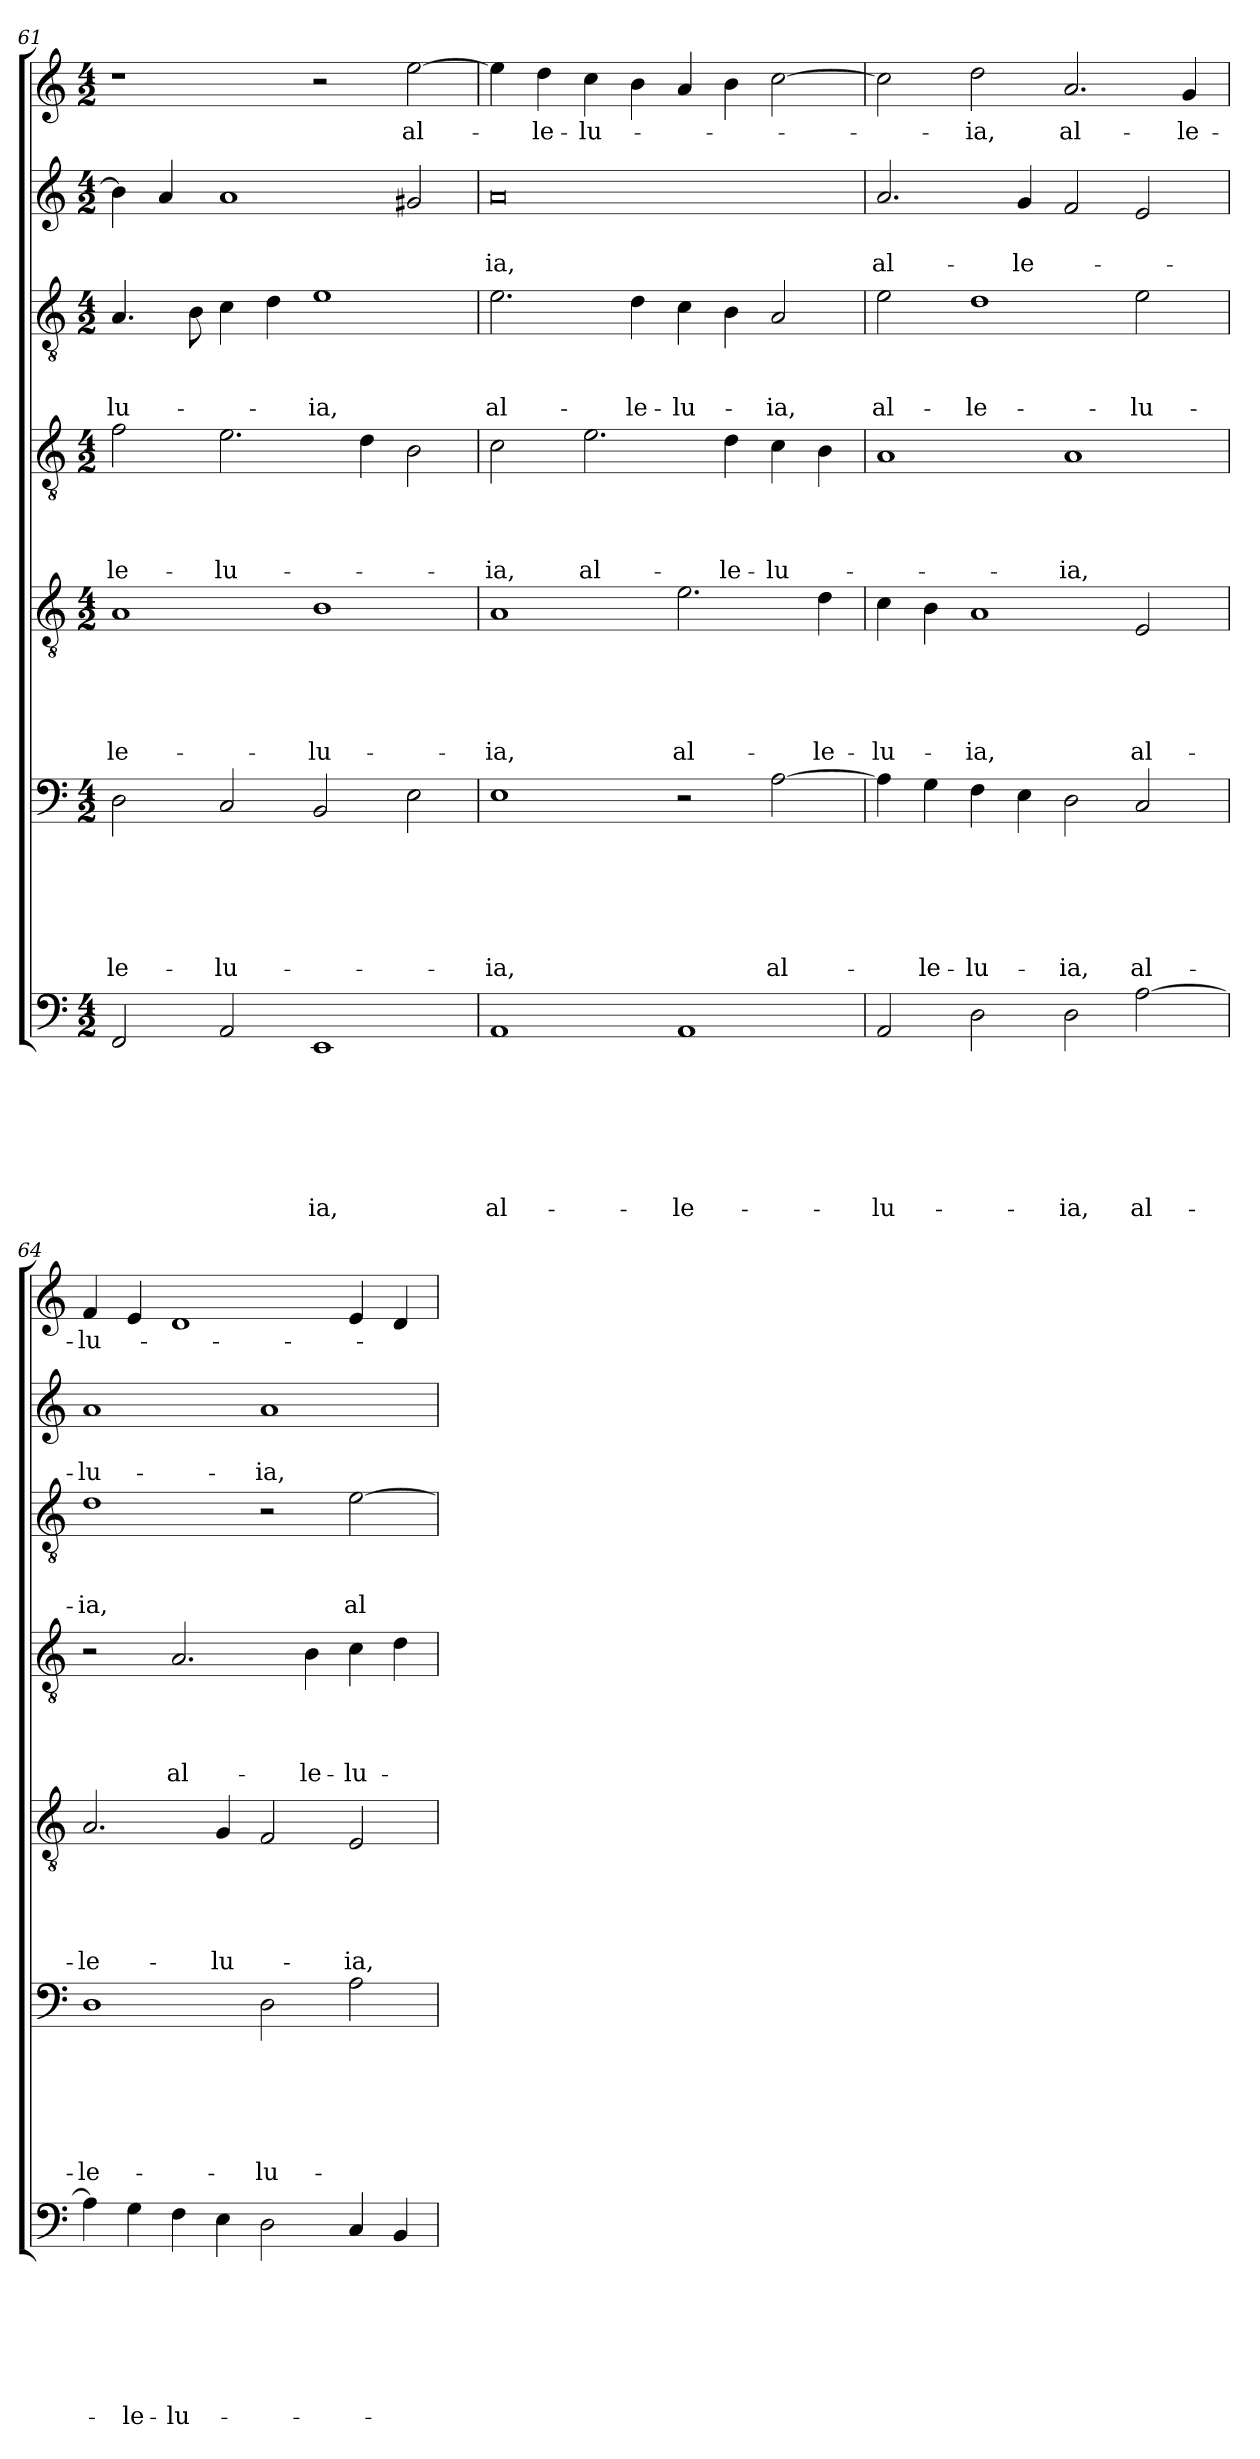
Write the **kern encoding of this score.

**kern	**text	**text	**text	**text	**text	**text	**text	**kern	**text	**text	**text	**text	**text	**text	**kern	**text	**text	**text	**text	**text	**kern	**text	**text	**text	**text	**kern	**text	**text	**text	**kern	**text	**text	**kern	**text
*part7	*part7	*part7	*part7	*part7	*part7	*part7	*part7	*part6	*part6	*part6	*part6	*part6	*part6	*part6	*part5	*part5	*part5	*part5	*part5	*part5	*part4	*part4	*part4	*part4	*part4	*part3	*part3	*part3	*part3	*part2	*part2	*part2	*part1	*part1
*staff7	*staff7	*staff7	*staff7	*staff7	*staff7	*staff7	*staff7	*staff6	*staff6	*staff6	*staff6	*staff6	*staff6	*staff6	*staff5	*staff5	*staff5	*staff5	*staff5	*staff5	*staff4	*staff4	*staff4	*staff4	*staff4	*staff3	*staff3	*staff3	*staff3	*staff2	*staff2	*staff2	*staff1	*staff1
*clefF4	*	*	*	*	*	*	*	*clefF4	*	*	*	*	*	*	*clefGv2	*	*	*	*	*	*clefGv2	*	*	*	*	*clefGv2	*	*	*	*clefG2	*	*	*clefG2	*
*k[]	*	*	*	*	*	*	*	*k[]	*	*	*	*	*	*	*k[]	*	*	*	*	*	*k[]	*	*	*	*	*k[]	*	*	*	*k[]	*	*	*k[]	*
*a:	*	*	*	*	*	*	*	*a:	*	*	*	*	*	*	*a:	*	*	*	*	*	*a:	*	*	*	*	*a:	*	*	*	*a:	*	*	*a:	*
*M4/2	*	*	*	*	*	*	*	*M4/2	*	*	*	*	*	*	*M4/2	*	*	*	*	*	*M4/2	*	*	*	*	*M4/2	*	*	*	*M4/2	*	*	*M4/2	*
=61	=61	=61	=61	=61	=61	=61	=61	=61	=61	=61	=61	=61	=61	=61	=61	=61	=61	=61	=61	=61	=61	=61	=61	=61	=61	=61	=61	=61	=61	=61	=61	=61	=61	=61
!	!	!	!	!	!	!	!	!	!	!	!	!	!	!LO:LY:b	!	!	!	!	!	!LO:LY:b	!	!	!	!	!LO:LY:b	!	!	!	!LO:LY:b	!	!	!	!	!
2FF/	.	.	.	.	.	.	.	2D\	.	.	.	.	.	-le-	1A	.	.	.	.	-le-	2f\	.	.	.	-le-	4.A/	.	.	-lu-	4b\]	.	.	1r	.
.	.	.	.	.	.	.	.	.	.	.	.	.	.	.	.	.	.	.	.	.	.	.	.	.	.	.	.	.	.	4a/	.	.	.	.
.	.	.	.	.	.	.	.	.	.	.	.	.	.	.	.	.	.	.	.	.	.	.	.	.	.	8B\	.	.	.	.	.	.	.	.
!	!	!	!	!	!	!	!	!	!	!	!	!	!	!LO:LY:b	!	!	!	!	!	!	!	!	!	!	!LO:LY:b	!	!	!	!	!	!	!	!	!
2AA/	.	.	.	.	.	.	.	2C/	.	.	.	.	.	-lu-	.	.	.	.	.	.	2.e\	.	.	.	-lu-	4c\	.	.	.	1a	.	.	.	.
.	.	.	.	.	.	.	.	.	.	.	.	.	.	.	.	.	.	.	.	.	.	.	.	.	.	4d\	.	.	.	.	.	.	.	.
!	!	!	!	!	!	!	!LO:LY:b	!	!	!	!	!	!	!	!	!	!	!	!	!LO:LY:b	!	!	!	!	!	!	!	!	!LO:LY:b	!	!	!	!	!
1EE	.	.	.	.	.	.	-ia,	2BB/	.	.	.	.	.	.	1B	.	.	.	.	-lu-	.	.	.	.	.	1e	.	.	-ia,	.	.	.	2r	.
.	.	.	.	.	.	.	.	.	.	.	.	.	.	.	.	.	.	.	.	.	4d\	.	.	.	.	.	.	.	.	.	.	.	.	.
!	!	!	!	!	!	!	!	!	!	!	!	!	!	!	!	!	!	!	!	!	!	!	!	!	!	!	!	!	!	!	!	!	!	!LO:LY:b
.	.	.	.	.	.	.	.	2E\	.	.	.	.	.	.	.	.	.	.	.	.	2B\	.	.	.	.	.	.	.	.	2g#X/	.	.	[2ee\	al-
=62	=62	=62	=62	=62	=62	=62	=62	=62	=62	=62	=62	=62	=62	=62	=62	=62	=62	=62	=62	=62	=62	=62	=62	=62	=62	=62	=62	=62	=62	=62	=62	=62	=62	=62
!	!	!	!	!	!	!	!LO:LY:b	!	!	!	!	!	!	!LO:LY:b	!	!	!	!	!	!LO:LY:b	!	!	!	!	!LO:LY:b	!	!	!	!LO:LY:b	!	!	!LO:LY:b	!	!
1AA	.	.	.	.	.	.	al-	1E	.	.	.	.	.	-ia,	1A	.	.	.	.	-ia,	2c\	.	.	.	-ia,	2.e\	.	.	al-	0a	.	-ia,	4ee\]	.
!	!	!	!	!	!	!	!	!	!	!	!	!	!	!	!	!	!	!	!	!	!	!	!	!	!	!	!	!	!	!	!	!	!	!LO:LY:b
.	.	.	.	.	.	.	.	.	.	.	.	.	.	.	.	.	.	.	.	.	.	.	.	.	.	.	.	.	.	.	.	.	4dd\	-le-
!	!	!	!	!	!	!	!	!	!	!	!	!	!	!	!	!	!	!	!	!	!	!	!	!	!LO:LY:b	!	!	!	!	!	!	!	!	!LO:LY:b
.	.	.	.	.	.	.	.	.	.	.	.	.	.	.	.	.	.	.	.	.	2.e\	.	.	.	al-	.	.	.	.	.	.	.	4cc\	-lu-
!	!	!	!	!	!	!	!	!	!	!	!	!	!	!	!	!	!	!	!	!	!	!	!	!	!	!	!	!	!LO:LY:b	!	!	!	!	!
.	.	.	.	.	.	.	.	.	.	.	.	.	.	.	.	.	.	.	.	.	.	.	.	.	.	4d\	.	.	-le-	.	.	.	4b\	.
!	!	!	!	!	!	!	!LO:LY:b	!	!	!	!	!	!	!	!	!	!	!	!	!LO:LY:b	!	!	!	!	!	!	!	!	!LO:LY:b	!	!	!	!	!
1AA	.	.	.	.	.	.	-le-	2r	.	.	.	.	.	.	2.e\	.	.	.	.	al-	.	.	.	.	.	4c\	.	.	-lu-	.	.	.	4a/	.
!	!	!	!	!	!	!	!	!	!	!	!	!	!	!	!	!	!	!	!	!	!	!	!	!	!LO:LY:b	!	!	!	!	!	!	!	!	!
.	.	.	.	.	.	.	.	.	.	.	.	.	.	.	.	.	.	.	.	.	4d\	.	.	.	-le-	4B\	.	.	.	.	.	.	4b\	.
!	!	!	!	!	!	!	!	!	!	!	!	!	!	!LO:LY:b	!	!	!	!	!	!	!	!	!	!	!LO:LY:b	!	!	!	!LO:LY:b	!	!	!	!	!
.	.	.	.	.	.	.	.	[2A\	.	.	.	.	.	al-	.	.	.	.	.	.	4c\	.	.	.	-lu-	2A/	.	.	-ia,	.	.	.	[2cc\	.
!	!	!	!	!	!	!	!	!	!	!	!	!	!	!	!	!	!	!	!	!LO:LY:b	!	!	!	!	!	!	!	!	!	!	!	!	!	!
.	.	.	.	.	.	.	.	.	.	.	.	.	.	.	4d\	.	.	.	.	-le-	4B\	.	.	.	.	.	.	.	.	.	.	.	.	.
!!LO:LB:g=z
=63	=63	=63	=63	=63	=63	=63	=63	=63	=63	=63	=63	=63	=63	=63	=63	=63	=63	=63	=63	=63	=63	=63	=63	=63	=63	=63	=63	=63	=63	=63	=63	=63	=63	=63
!	!	!	!	!	!	!	!LO:LY:b	!	!	!	!	!	!	!	!	!	!	!	!	!LO:LY:b	!	!	!	!	!	!	!	!	!LO:LY:b	!	!	!LO:LY:b	!	!
2AA/	.	.	.	.	.	.	-lu-	4A\]	.	.	.	.	.	.	4c\	.	.	.	.	-lu-	1A	.	.	.	.	2e\	.	.	al-	2.a/	.	al-	2cc\]	.
!	!	!	!	!	!	!	!	!	!	!	!	!	!	!LO:LY:b	!	!	!	!	!	!	!	!	!	!	!	!	!	!	!	!	!	!	!	!
.	.	.	.	.	.	.	.	4G\	.	.	.	.	.	-le-	4B\	.	.	.	.	.	.	.	.	.	.	.	.	.	.	.	.	.	.	.
!	!	!	!	!	!	!	!	!	!	!	!	!	!	!LO:LY:b	!	!	!	!	!	!LO:LY:b	!	!	!	!	!	!	!	!	!LO:LY:b	!	!	!	!	!LO:LY:b
2D\	.	.	.	.	.	.	.	4F\	.	.	.	.	.	-lu-	1A	.	.	.	.	-ia,	.	.	.	.	.	1d	.	.	-le-	.	.	.	2dd\	-ia,
!	!	!	!	!	!	!	!	!	!	!	!	!	!	!	!	!	!	!	!	!	!	!	!	!	!	!	!	!	!	!	!	!LO:LY:b	!	!
.	.	.	.	.	.	.	.	4E\	.	.	.	.	.	.	.	.	.	.	.	.	.	.	.	.	.	.	.	.	.	4g/	.	-le-	.	.
!	!	!	!	!	!	!	!LO:LY:b	!	!	!	!	!	!	!LO:LY:b	!	!	!	!	!	!	!	!	!	!	!LO:LY:b	!	!	!	!	!	!	!	!	!LO:LY:b
2D\	.	.	.	.	.	.	-ia,	2D\	.	.	.	.	.	-ia,	.	.	.	.	.	.	1A	.	.	.	-ia,	.	.	.	.	2f/	.	.	2.a/	al-
!	!	!	!	!	!	!	!LO:LY:b	!	!	!	!	!	!	!LO:LY:b	!	!	!	!	!	!LO:LY:b	!	!	!	!	!	!	!	!	!LO:LY:b	!	!	!	!	!
[2A\	.	.	.	.	.	.	al-	2C/	.	.	.	.	.	al-	2E/	.	.	.	.	al-	.	.	.	.	.	2e\	.	.	-lu-	2e/	.	.	.	.
!	!	!	!	!	!	!	!	!	!	!	!	!	!	!	!	!	!	!	!	!	!	!	!	!	!	!	!	!	!	!	!	!	!	!LO:LY:b
.	.	.	.	.	.	.	.	.	.	.	.	.	.	.	.	.	.	.	.	.	.	.	.	.	.	.	.	.	.	.	.	.	4g/	-le-
=64	=64	=64	=64	=64	=64	=64	=64	=64	=64	=64	=64	=64	=64	=64	=64	=64	=64	=64	=64	=64	=64	=64	=64	=64	=64	=64	=64	=64	=64	=64	=64	=64	=64	=64
!	!	!	!	!	!	!	!	!	!	!	!	!	!	!LO:LY:b	!	!	!	!	!	!LO:LY:b	!	!	!	!	!	!	!	!	!LO:LY:b	!	!	!LO:LY:b	!	!LO:LY:b
4A\]	.	.	.	.	.	.	.	1D	.	.	.	.	.	-le-	2.A/	.	.	.	.	-le-	2r	.	.	.	.	1d	.	.	-ia,	1a	.	-lu-	4f/	-lu-
!	!	!	!	!	!	!	!LO:LY:b	!	!	!	!	!	!	!	!	!	!	!	!	!	!	!	!	!	!	!	!	!	!	!	!	!	!	!
4G\	.	.	.	.	.	.	-le-	.	.	.	.	.	.	.	.	.	.	.	.	.	.	.	.	.	.	.	.	.	.	.	.	.	4e/	.
!	!	!	!	!	!	!	!LO:LY:b	!	!	!	!	!	!	!	!	!	!	!	!	!	!	!	!	!	!LO:LY:b	!	!	!	!	!	!	!	!	!
4F\	.	.	.	.	.	.	-lu-	.	.	.	.	.	.	.	.	.	.	.	.	.	2.A/	.	.	.	al-	.	.	.	.	.	.	.	1d	.
!	!	!	!	!	!	!	!	!	!	!	!	!	!	!	!	!	!	!	!	!LO:LY:b	!	!	!	!	!	!	!	!	!	!	!	!	!	!
4E\	.	.	.	.	.	.	.	.	.	.	.	.	.	.	4G/	.	.	.	.	-lu-	.	.	.	.	.	.	.	.	.	.	.	.	.	.
!	!	!	!	!	!	!	!	!	!	!	!	!	!	!LO:LY:b	!	!	!	!	!	!	!	!	!	!	!	!	!	!	!	!	!	!LO:LY:b	!	!
2D\	.	.	.	.	.	.	.	2D\	.	.	.	.	.	-lu-	2F/	.	.	.	.	.	.	.	.	.	.	2r	.	.	.	1a	.	-ia,	.	.
!	!	!	!	!	!	!	!	!	!	!	!	!	!	!	!	!	!	!	!	!	!	!	!	!	!LO:LY:b	!	!	!	!	!	!	!	!	!
.	.	.	.	.	.	.	.	.	.	.	.	.	.	.	.	.	.	.	.	.	4B\	.	.	.	-le-	.	.	.	.	.	.	.	.	.
!	!	!	!	!	!	!	!	!	!	!	!	!	!	!	!	!	!	!	!	!LO:LY:b	!	!	!	!	!LO:LY:b	!	!	!	!LO:LY:b	!	!	!	!	!
4C/	.	.	.	.	.	.	.	2A\	.	.	.	.	.	.	2E/	.	.	.	.	-ia,	4c\	.	.	.	-lu-	[2e\	.	.	al-	.	.	.	4e/	.
4BB/	.	.	.	.	.	.	.	.	.	.	.	.	.	.	.	.	.	.	.	.	4d\	.	.	.	.	.	.	.	.	.	.	.	4d/	.
=	=	=	=	=	=	=	=	=	=	=	=	=	=	=	=	=	=	=	=	=	=	=	=	=	=	=	=	=	=	=	=	=	=	=
*-	*-	*-	*-	*-	*-	*-	*-	*-	*-	*-	*-	*-	*-	*-	*-	*-	*-	*-	*-	*-	*-	*-	*-	*-	*-	*-	*-	*-	*-	*-	*-	*-	*-	*-
